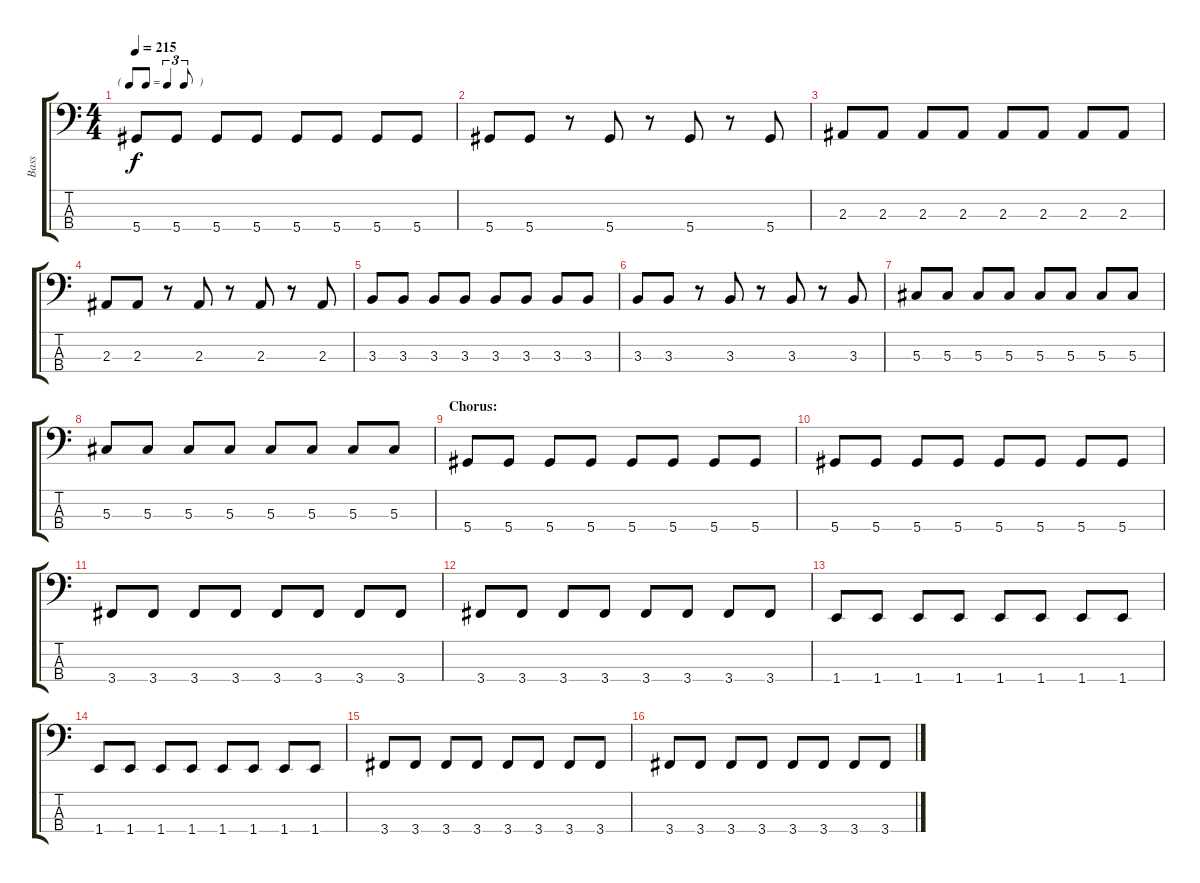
\track ("Bass" "Bass") {instrument slapbass2}
\staff {score tabs}
\tuning (Gb2 Db2 Ab1 Eb1) {hide}
\ts (4 4)
\tf triplet8th
\tempo 215
\clef f4
\ks c
5.4.8{dy f} 5.4.8 5.4.8 5.4.8 5.4.8 5.4.8 5.4.8 5.4.8 |
5.4.8 5.4.8 r.8 5.4.8 r.8 5.4.8 r.8 5.4.8 |
2.3.8 2.3.8 2.3.8 2.3.8 2.3.8 2.3.8 2.3.8 2.3.8 |
2.3.8 2.3.8 r.8 2.3.8 r.8 2.3.8 r.8 2.3.8 |
3.3.8 3.3.8 3.3.8 3.3.8 3.3.8 3.3.8 3.3.8 3.3.8 |
3.3.8 3.3.8 r.8 3.3.8 r.8 3.3.8 r.8 3.3.8 |
5.3.8 5.3.8 5.3.8 5.3.8 5.3.8 5.3.8 5.3.8 5.3.8 |
5.3.8 5.3.8 5.3.8 5.3.8 5.3.8 5.3.8 5.3.8 5.3.8 |
\section ("" "Chorus:")
5.4.8 5.4.8 5.4.8 5.4.8 5.4.8 5.4.8 5.4.8 5.4.8 |
5.4.8 5.4.8 5.4.8 5.4.8 5.4.8 5.4.8 5.4.8 5.4.8 |
3.4.8 3.4.8 3.4.8 3.4.8 3.4.8 3.4.8 3.4.8 3.4.8 |
3.4.8 3.4.8 3.4.8 3.4.8 3.4.8 3.4.8 3.4.8 3.4.8 |
1.4.8 1.4.8 1.4.8 1.4.8 1.4.8 1.4.8 1.4.8 1.4.8 |
1.4.8 1.4.8 1.4.8 1.4.8 1.4.8 1.4.8 1.4.8 1.4.8 |
3.4.8 3.4.8 3.4.8 3.4.8 3.4.8 3.4.8 3.4.8 3.4.8 |
3.4.8 3.4.8 3.4.8 3.4.8 3.4.8 3.4.8 3.4.8 3.4.8
